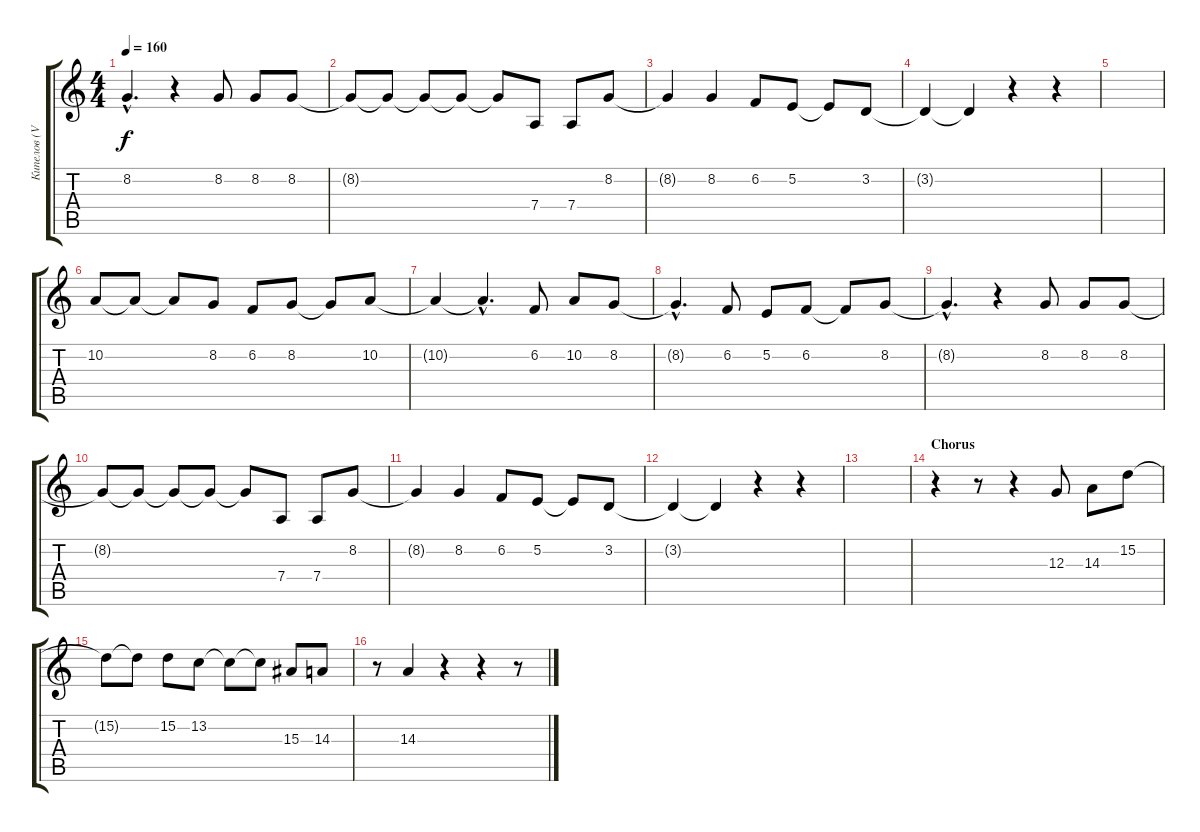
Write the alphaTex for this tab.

\track ("Кипелов (Vocal)" "Кипелов (V") {instrument lead6voice}
\staff {score tabs}
\tuning (E4 B3 G3 D3 A2 E2) {hide}
\ts (4 4)
\tempo 160
\clef g2
\ks c
8.2{hac t}.4{d dy f} r.4 8.2.8 8.2.8 8.2.8 |
8.2{t}.8 8.2{t}.8 8.2{t}.8 8.2{t}.8 8.2{t}.8 7.4.8 7.4.8 8.2.8 |
8.2{t}.4 8.2.4 6.2.8 5.2.8 5.2{t}.8 3.2.8 |
3.2{t}.4 3.2{t}.4 r.4 r.4 |
|
10.2.8 10.2{t}.8 10.2{t}.8 8.2.8 6.2.8 8.2.8 8.2{t}.8 10.2.8 |
10.2{t}.4 10.2{hac t}.4{d} 6.2.8 10.2.8 8.2.8 |
8.2{hac t}.4{d} 6.2.8 5.2.8 6.2.8 6.2{t}.8 8.2.8 |
8.2{hac t}.4{d} r.4 8.2.8 8.2.8 8.2.8 |
8.2{t}.8 8.2{t}.8 8.2{t}.8 8.2{t}.8 8.2{t}.8 7.4.8 7.4.8 8.2.8 |
8.2{t}.4 8.2.4 6.2.8 5.2.8 5.2{t}.8 3.2.8 |
3.2{t}.4 3.2{t}.4 r.4 r.4 |
|
\section ("" "Chorus")
r.4 r.8 r.4 12.3.8 14.3.8 15.2.8 |
15.2{t}.8 15.2{t}.8 15.2.8 13.2.8 13.2{t}.8 13.2{t}.8 15.3.8 14.3.8 |
r.8 14.3.4 r.4 r.4 r.8
